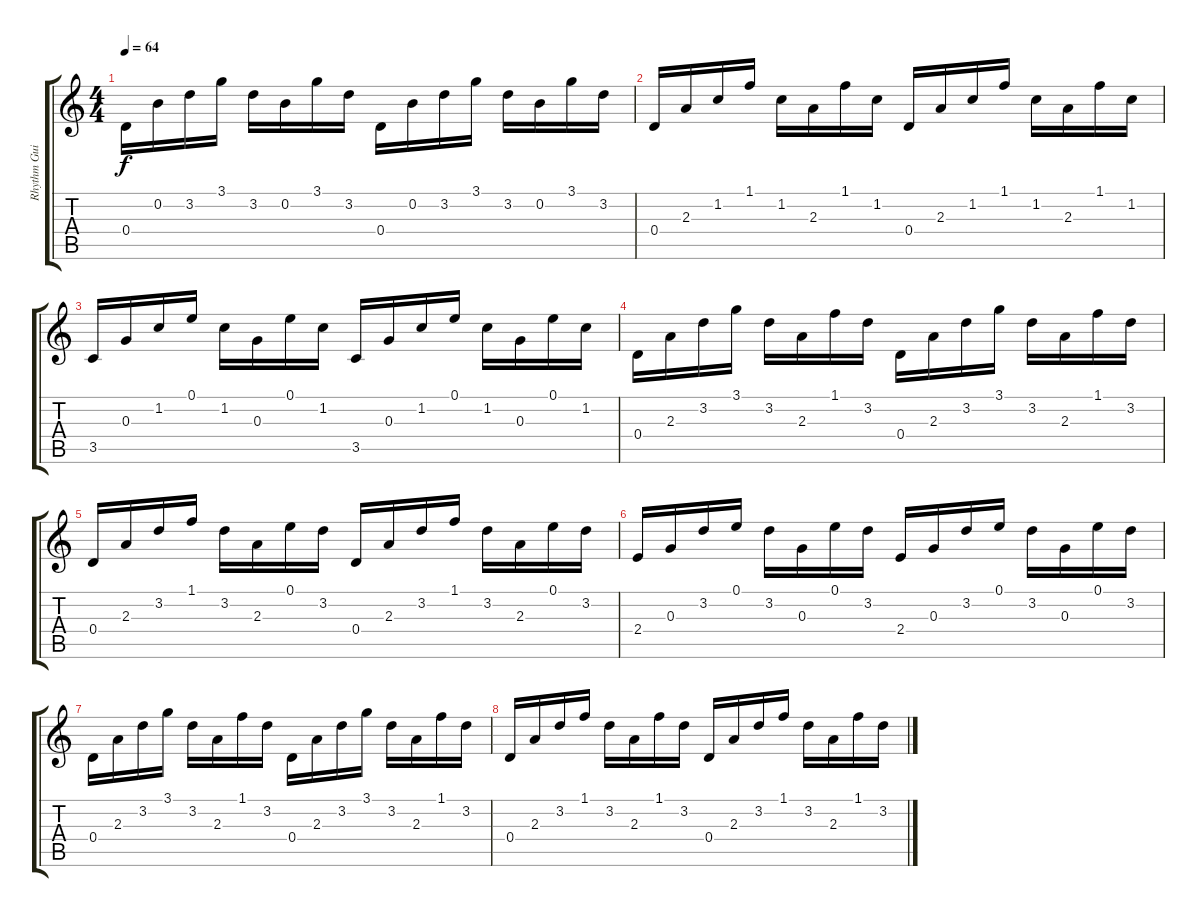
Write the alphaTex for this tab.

\track ("Rhythm Guitar" "Rhythm Gui") {instrument acousticguitarsteel}
\staff {score tabs}
\tuning (E4 B3 G3 D3 A2 E2) {hide}
\ts (4 4)
\tempo 64
\clef g2
\ks c
0.4.16{dy f} 0.2.16 3.2.16 3.1.16 3.2.16 0.2.16 3.1.16 3.2.16 0.4.16 0.2.16 3.2.16 3.1.16 3.2.16 0.2.16 3.1.16 3.2.16 |
0.4.16 2.3.16 1.2.16 1.1.16 1.2.16 2.3.16 1.1.16 1.2.16 0.4.16 2.3.16 1.2.16 1.1.16 1.2.16 2.3.16 1.1.16 1.2.16 |
3.5.16 0.3.16 1.2.16 0.1.16 1.2.16 0.3.16 0.1.16 1.2.16 3.5.16 0.3.16 1.2.16 0.1.16 1.2.16 0.3.16 0.1.16 1.2.16 |
0.4.16 2.3.16 3.2.16 3.1.16 3.2.16 2.3.16 1.1.16 3.2.16 0.4.16 2.3.16 3.2.16 3.1.16 3.2.16 2.3.16 1.1.16 3.2.16 |
0.4.16 2.3.16 3.2.16 1.1.16 3.2.16 2.3.16 0.1.16 3.2.16 0.4.16 2.3.16 3.2.16 1.1.16 3.2.16 2.3.16 0.1.16 3.2.16 |
2.4.16 0.3.16 3.2.16 0.1.16 3.2.16 0.3.16 0.1.16 3.2.16 2.4.16 0.3.16 3.2.16 0.1.16 3.2.16 0.3.16 0.1.16 3.2.16 |
0.4.16 2.3.16 3.2.16 3.1.16 3.2.16 2.3.16 1.1.16 3.2.16 0.4.16 2.3.16 3.2.16 3.1.16 3.2.16 2.3.16 1.1.16 3.2.16 |
0.4.16 2.3.16 3.2.16 1.1.16 3.2.16 2.3.16 1.1.16 3.2.16 0.4.16 2.3.16 3.2.16 1.1.16 3.2.16 2.3.16 1.1.16 3.2.16
